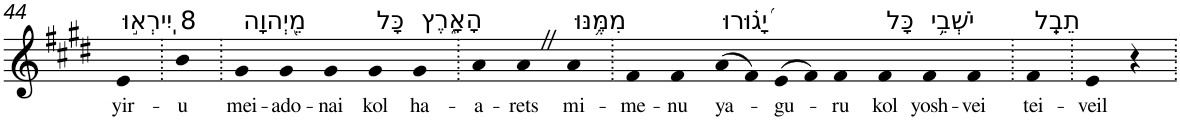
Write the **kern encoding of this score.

**kern	**text
*part1	*part1
*staff1	*staff1
*I"Piano	*
*I'Pno	*
!!LO:PB:g=z
*clefG2	*
*k[f#c#g#d#]	*
*E:	*
=44	=44
!LO:TX:a:t=8 יִֽירְא֣וּ	!
!	!LO:LY:b
4e	yir-
=45.	=45.
!	!LO:LY:b
4b	-u
=46.	=46.
!LO:TX:a:t=מֵ֭יְהוָה	!
!	!LO:LY:b
4g#	mei-
!	!LO:LY:b
4g#	-ado-
!	!LO:LY:b
4g#	-nai
!LO:TX:a:t=כָּל	!
!	!LO:LY:b
4g#	kol
!LO:TX:a:t=הָאָ֑רֶץ	!
!	!LO:LY:b
4g#	ha-
=47.	=47.
!	!LO:LY:b
4a	-a-
!	!LO:LY:b
4aZ	-rets
!LO:TX:a:t=מִמֶּ֥נּוּ	!
!	!LO:LY:b
4a	mi-
=48.	=48.
!	!LO:LY:b
4f#	-me-
!	!LO:LY:b
4f#	-nu
!LO:TX:a:t=יָ֝ג֗וּרוּ	!
!	!LO:LY:b
(>8a	ya-
8f#)	.
!	!LO:LY:b
(>8e	-gu-
8f#)	.
!	!LO:LY:b
4f#	-ru
!LO:TX:a:t=כָּל	!
!	!LO:LY:b
4f#	kol
!LO:TX:a:t=יֹשְׁבֵ֥י	!
!	!LO:LY:b
4f#	yosh-
!	!LO:LY:b
4f#	-vei
=49.	=49.
!LO:TX:a:t=תֵבֵֽל	!
!	!LO:LY:b
4f#	tei-
=50.	=50.
!	!LO:LY:b
4e	-veil
4r	.
=.	=.
*-	*-
